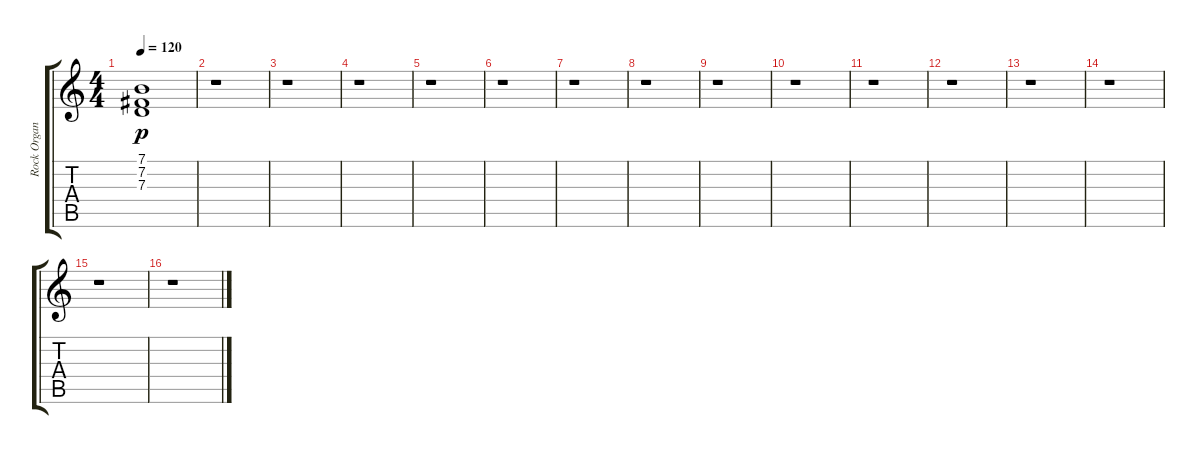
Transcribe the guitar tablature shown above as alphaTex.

\track ("Rock Organ" "Rock Organ") {instrument drawbarorgan}
\staff {score tabs}
\tuning (E4 B3 G3 D3 A2 E2) {hide}
\ts (4 4)
\tempo 120
\clef g2
\ks c
(7.1 7.2 7.3).1{dy p} |
r.1 |
r.1 |
r.1 |
r.1 |
r.1 |
r.1 |
r.1 |
r.1 |
r.1 |
r.1 |
r.1 |
r.1 |
r.1 |
r.1 |
r.1
